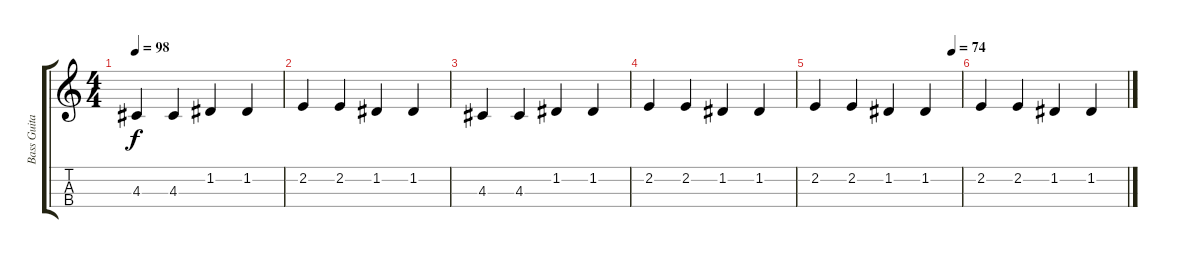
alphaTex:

\track ("Bass Guitar" "Bass Guita") {instrument acousticguitarsteel}
\staff {score tabs}
\tuning (G3 D3 A2 E2) {hide}
\ts (4 4)
\tempo 98
\clef g2
\ks c
4.3.4{dy f} 4.3.4 1.2.4 1.2.4 |
2.2.4 2.2.4 1.2.4 1.2.4 |
4.3.4 4.3.4 1.2.4 1.2.4 |
2.2.4 2.2.4 1.2.4 1.2.4 |
\tempo (74 0.9375)
2.2.4 2.2.4 1.2.4 1.2.4 |
2.2.4 2.2.4 1.2.4 1.2.4
